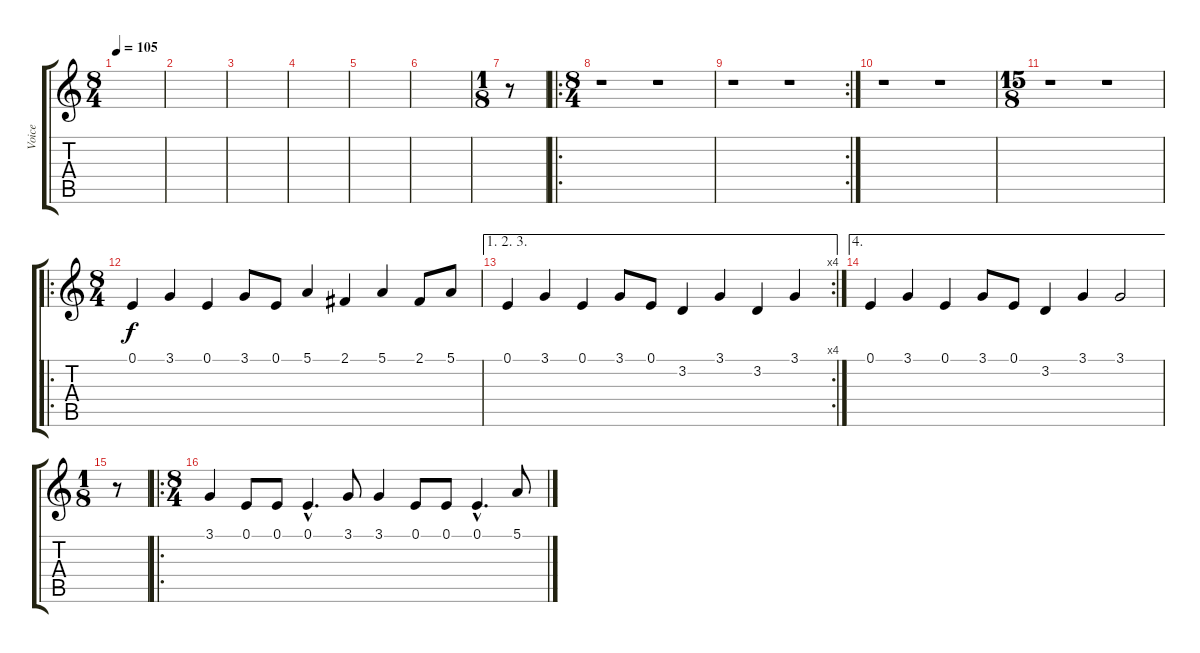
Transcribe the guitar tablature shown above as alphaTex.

\track ("Voice" "Voice") {instrument violin}
\staff {score tabs}
\tuning (E4 B3 G3 D3 A2 E2) {hide}
\ts (8 4)
\tempo 105
\clef g2
\ks c
|
|
|
|
|
|
\ts (1 8)
r.8 |
\ro
\ts (8 4)
r.1 r.1 |
\rc 2
r.1 r.1 |
r.1 r.1 |
\ts (15 8)
r.1 r.1 |
\ro
\ts (8 4)
0.1.4 3.1.4 0.1.4 3.1.8 0.1.8 5.1.4 2.1.4 5.1.4 2.1.8 5.1.8 |
\ae (1 2 3)
\rc 4
0.1.4 3.1.4 0.1.4 3.1.8 0.1.8 3.2.4 3.1.4 3.2.4 3.1.4 |
\ae 4
0.1.4 3.1.4 0.1.4 3.1.8 0.1.8 3.2.4 3.1.4 3.1.2 |
\ts (1 8)
r.8 |
\ro
\ts (8 4)
3.1.4 0.1.8 0.1.8 0.1{hac}.4{d} 3.1.8 3.1.4 0.1.8 0.1.8 0.1{hac}.4{d} 5.1.8
